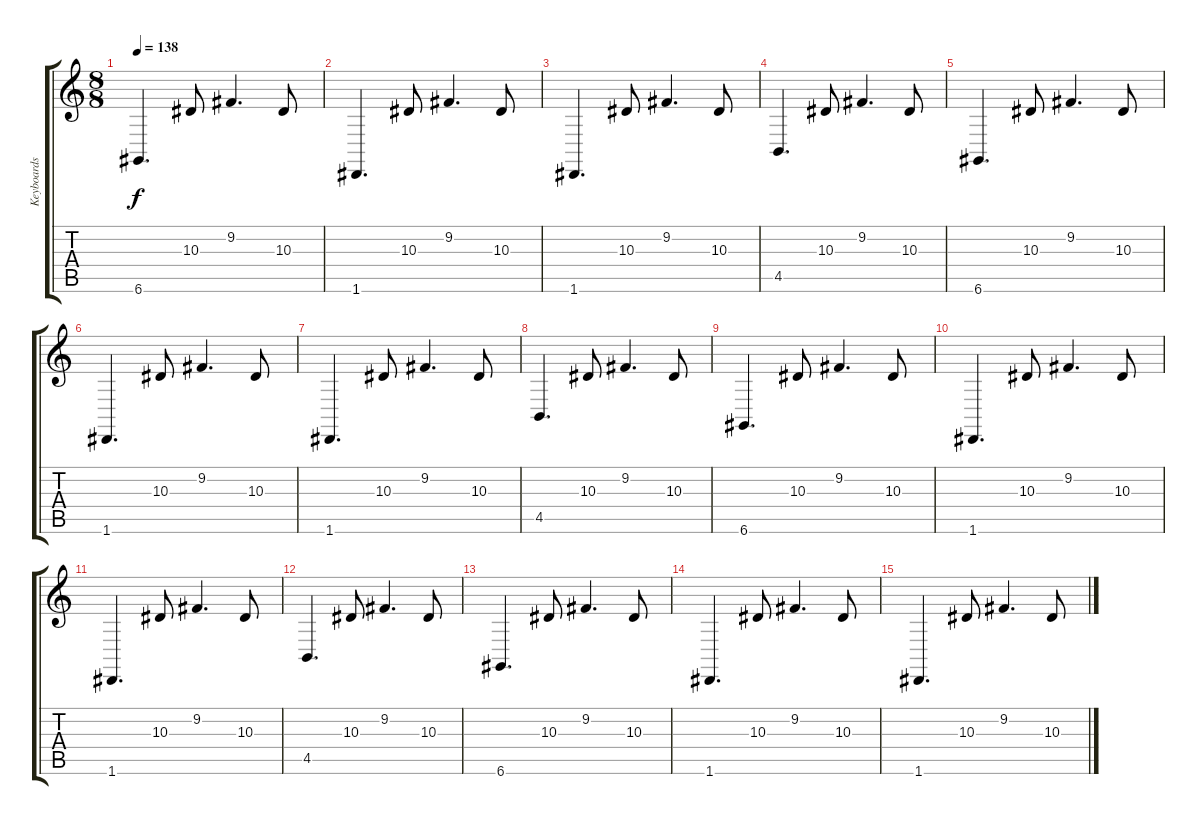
\track ("Keyboards" "Keyboards") {instrument acousticgrandpiano}
\staff {score tabs}
\tuning (D4 A3 F3 C3 G2 D2) {hide}
\ts (8 8)
\tempo 138
\clef g2
\ks c
6.6.4{d dy f} 10.3.8 9.2.4{d} 10.3.8 |
1.6.4{d} 10.3.8 9.2.4{d} 10.3.8 |
1.6.4{d} 10.3.8 9.2.4{d} 10.3.8 |
4.5.4{d} 10.3.8 9.2.4{d} 10.3.8 |
6.6.4{d} 10.3.8 9.2.4{d} 10.3.8 |
1.6.4{d} 10.3.8 9.2.4{d} 10.3.8 |
1.6.4{d} 10.3.8 9.2.4{d} 10.3.8 |
4.5.4{d} 10.3.8 9.2.4{d} 10.3.8 |
6.6.4{d} 10.3.8 9.2.4{d} 10.3.8 |
1.6.4{d} 10.3.8 9.2.4{d} 10.3.8 |
1.6.4{d} 10.3.8 9.2.4{d} 10.3.8 |
4.5.4{d} 10.3.8 9.2.4{d} 10.3.8 |
6.6.4{d} 10.3.8 9.2.4{d} 10.3.8 |
1.6.4{d} 10.3.8 9.2.4{d} 10.3.8 |
1.6.4{d} 10.3.8 9.2.4{d} 10.3.8
